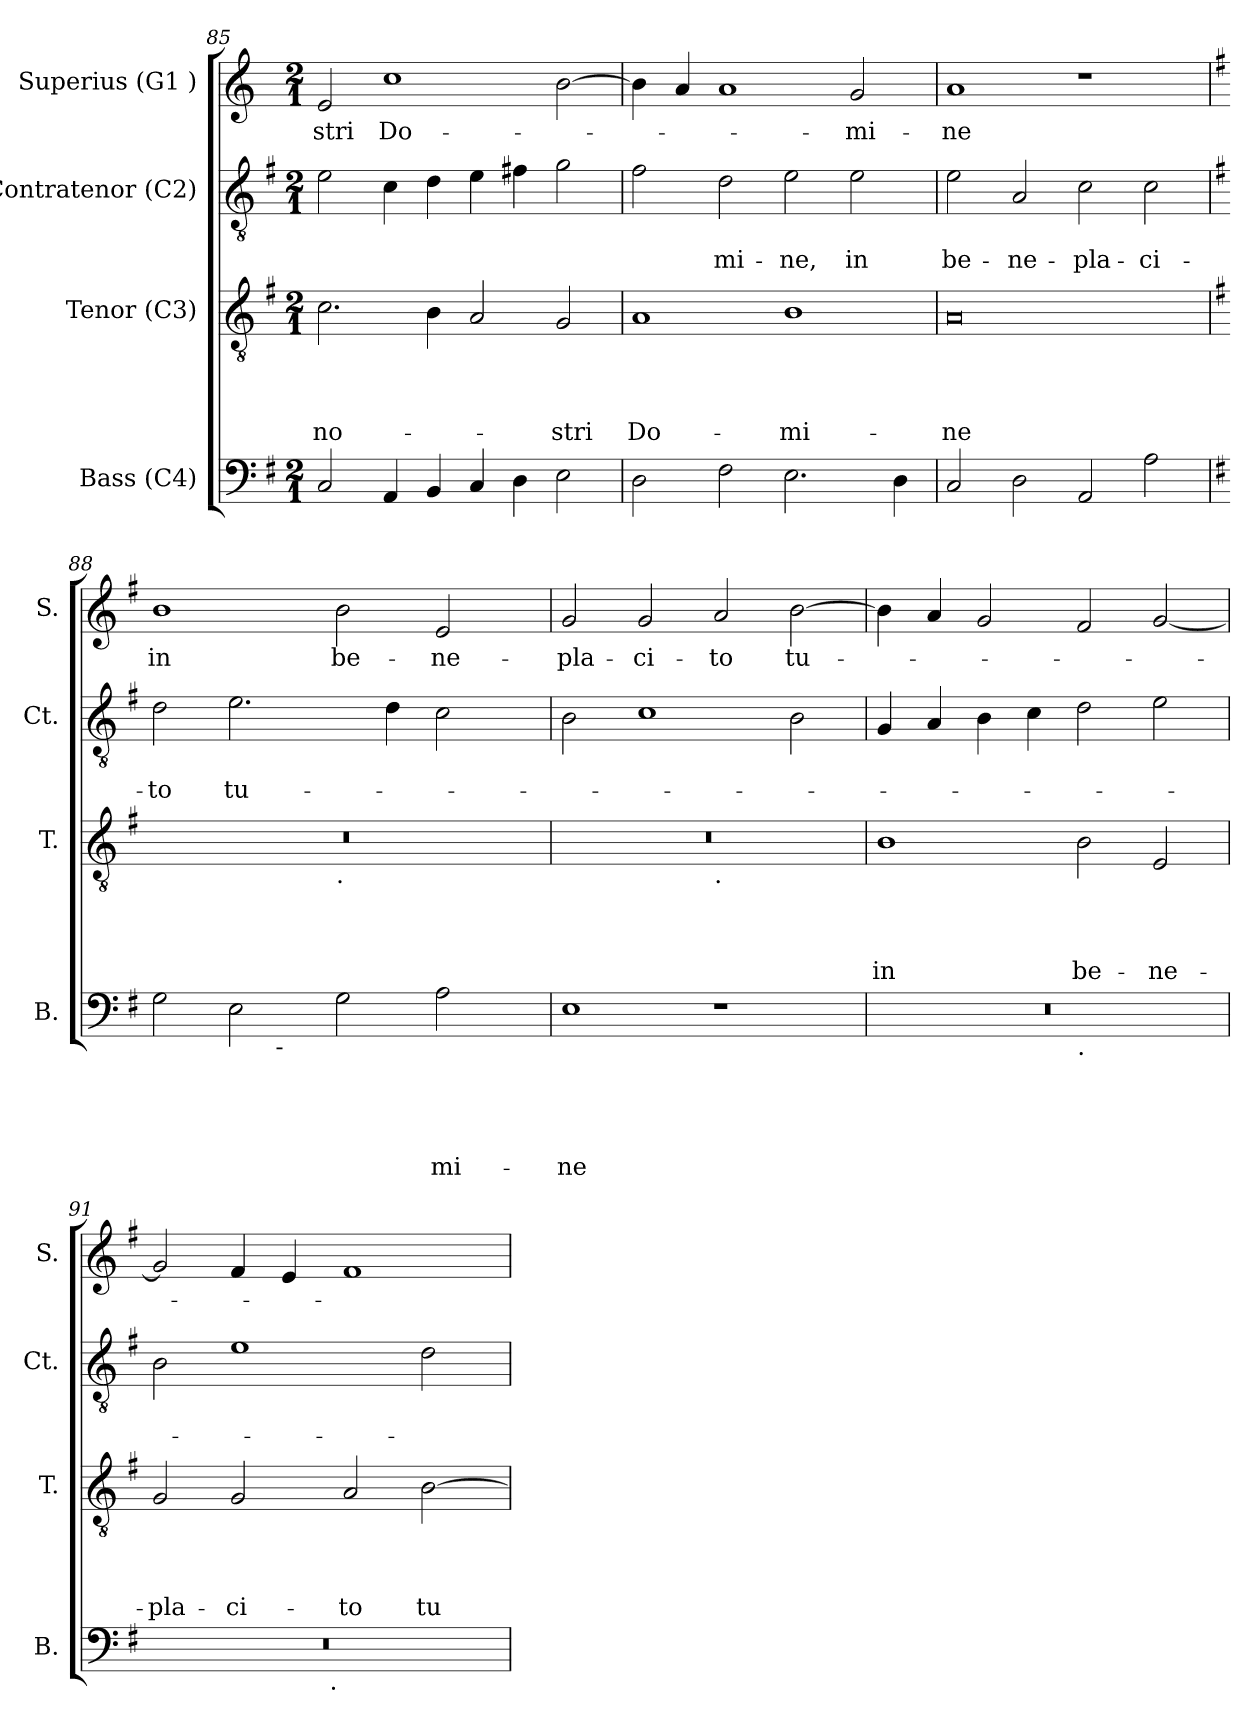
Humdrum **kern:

**kern	**text	**text	**text	**text	**text	**kern	**text	**text	**text	**text	**kern	**text	**text	**kern	**text
*part4	*part4	*part4	*part4	*part4	*part4	*part3	*part3	*part3	*part3	*part3	*part2	*part2	*part2	*part1	*part1
*staff4	*staff4	*staff4	*staff4	*staff4	*staff4	*staff3	*staff3	*staff3	*staff3	*staff3	*staff2	*staff2	*staff2	*staff1	*staff1
*I"Bass (C4)	*	*	*	*	*	*I"Tenor (C3)	*	*	*	*	*I"Contratenor (C2)	*	*	*I"Superius (G1 )	*
*I'B.	*	*	*	*	*	*I'T.	*	*	*	*	*I'Ct.	*	*	*I'S.	*
*clefF4	*	*	*	*	*	*clefGv2	*	*	*	*	*clefGv2	*	*	*clefG2	*
*k[f#]	*	*	*	*	*	*k[f#]	*	*	*	*	*k[f#]	*	*	*k[]	*
*G:	*	*	*	*	*	*G:	*	*	*	*	*G:	*	*	*C:	*
*M2/1	*	*	*	*	*	*M2/1	*	*	*	*	*M2/1	*	*	*M2/1	*
=85	=85	=85	=85	=85	=85	=85	=85	=85	=85	=85	=85	=85	=85	=85	=85
!	!	!	!	!	!	!	!	!	!	!LO:LY:b	!	!	!	!	!LO:LY:b
2C/	.	.	.	.	.	2.c\	.	.	.	no-	2e\	.	.	2e/	-stri
!	!	!	!	!	!	!	!	!	!	!	!	!	!	!	!LO:LY:b
4AA/	.	.	.	.	.	.	.	.	.	.	4c\	.	.	1cc	Do-
4BB/	.	.	.	.	.	4B\	.	.	.	.	4d\	.	.	.	.
4C/	.	.	.	.	.	2A/	.	.	.	.	4e\	.	.	.	.
4D\	.	.	.	.	.	.	.	.	.	.	4f#X\	.	.	.	.
!	!	!	!	!	!	!	!	!	!	!LO:LY:b	!	!	!	!	!
2E\	.	.	.	.	.	2G/	.	.	.	-stri	2g\	.	.	[>2b\	.
=86	=86	=86	=86	=86	=86	=86	=86	=86	=86	=86	=86	=86	=86	=86	=86
!	!	!	!	!	!	!	!	!	!	!LO:LY:b	!	!	!	!	!
2D\	.	.	.	.	.	1A	.	.	.	Do-	2f#\	.	.	4b\]	.
.	.	.	.	.	.	.	.	.	.	.	.	.	.	4a/	.
!	!	!	!	!	!	!	!	!	!	!	!	!	!LO:LY:b	!	!
2F#\	.	.	.	.	.	.	.	.	.	.	2d\	.	-mi-	1a	.
!	!	!	!	!	!	!	!	!	!	!LO:LY:b	!	!	!LO:LY:b	!	!
2.E\	.	.	.	.	.	1B	.	.	.	-mi-	2e\	.	-ne,	.	.
!	!	!	!	!	!	!	!	!	!	!	!	!	!LO:LY:b	!	!LO:LY:b
.	.	.	.	.	.	.	.	.	.	.	2e\	.	in	2g/	-mi-
4D\	.	.	.	.	.	.	.	.	.	.	.	.	.	.	.
=87	=87	=87	=87	=87	=87	=87	=87	=87	=87	=87	=87	=87	=87	=87	=87
!	!	!	!	!	!	!	!	!	!	!LO:LY:b:rj	!	!	!LO:LY:b	!	!LO:LY:b
2C/	.	.	.	.	.	0A	.	.	.	-ne	2e\	.	be-	1a	-ne
!	!	!	!	!	!	!	!	!	!	!	!	!	!LO:LY:b	!	!
2D\	.	.	.	.	.	.	.	.	.	.	2A/	.	-ne-	.	.
!	!	!	!	!	!	!	!	!	!	!	!	!	!LO:LY:b	!	!
2AA/	.	.	.	.	.	.	.	.	.	.	2c\	.	-pla-	1r	.
!	!	!	!	!	!	!	!	!	!	!	!	!	!LO:LY:b	!	!
2A\	.	.	.	.	.	.	.	.	.	.	2c\	.	-ci-	.	.
!!LO:PB:g=z
=88	=88	=88	=88	=88	=88	=88	=88	=88	=88	=88	=88	=88	=88	=88	=88
*	*	*	*	*	*	*	*	*	*	*	*	*	*	*k[f#]	*
*	*	*	*	*	*	*	*	*	*	*	*	*	*	*G:	*
!	!	!	!	!	!	!	!	!	!	!	!	!	!LO:LY:b	!	!LO:LY:b
*^	*	*	*	*	*	*^	*	*	*	*	*	*	*	*	*
2G\	2ryy	.	.	.	.	.	0r	1ryy	.	.	.	.	2d\	.	-to	1b	in
!	!	!	!	!	!	!	!	!	!	!	!	!	!	!	!LO:LY:b	!	!
2E\	8ryy	.	.	.	.	.	.	.	.	.	.	.	2.e\	.	tu-	.	.
.	32ryy	.	.	.	.	.	.	.	.	.	.	.	.	.	.	.	.
!	!LO:TX:b:t=-	!	!	!	!	!	!	!	!	!	!	!	!	!	!	!	!
.	1ryy	.	.	.	.	.	.	.	.	.	.	.	.	.	.	.	.
!	!	!	!	!	!	!	!	!LO:TX:b:t=.	!	!	!	!	!	!	!	!	!
!	!	!	!	!	!	!	!	!	!	!	!	!	!	!	!	!	!LO:LY:b
2G\	.	.	.	.	.	.	.	1ryy	.	.	.	.	.	.	.	2b\	be-
.	.	.	.	.	.	.	.	.	.	.	.	.	4d\	.	.	.	.
!	!	!	!	!	!	!LO:LY:b	!	!	!	!	!	!	!	!	!	!	!LO:LY:b
2A\	.	.	.	.	.	-mi-	.	.	.	.	.	.	2c\	.	.	2e/	-ne-
.	4ryy	.	.	.	.	.	.	.	.	.	.	.	.	.	.	.	.
.	16.ryy	.	.	.	.	.	.	.	.	.	.	.	.	.	.	.	.
=89	=89	=89	=89	=89	=89	=89	=89	=89	=89	=89	=89	=89	=89	=89	=89	=89	=89
!	!	!	!	!	!	!LO:LY:b	!	!	!	!	!	!	!	!	!	!	!LO:LY:b
*v	*v	*	*	*	*	*	*	*	*	*	*	*	*	*	*	*	*
1E	.	.	.	.	-ne	0r	1ryy	.	.	.	.	2B\	.	.	2g/	-pla-
!	!	!	!	!	!	!	!	!	!	!	!	!	!	!	!	!LO:LY:b
.	.	.	.	.	.	.	.	.	.	.	.	1c	.	.	2g/	-ci-
!	!	!	!	!	!	!	!LO:TX:b:t=.	!	!	!	!	!	!	!	!	!
!	!	!	!	!	!	!	!	!	!	!	!	!	!	!	!	!LO:LY:b
1r	.	.	.	.	.	.	1ryy	.	.	.	.	.	.	.	2a/	-to
!	!	!	!	!	!	!	!	!	!	!	!	!	!	!	!	!LO:LY:b
.	.	.	.	.	.	.	.	.	.	.	.	2B\	.	.	[>2b\	tu-
=90	=90	=90	=90	=90	=90	=90	=90	=90	=90	=90	=90	=90	=90	=90	=90	=90
!	!	!	!	!	!	!	!	!	!	!	!LO:LY:b	!	!	!	!	!
*^	*	*	*	*	*	*v	*v	*	*	*	*	*	*	*	*	*
0r	1ryy	.	.	.	.	.	1B	.	.	.	in	4G/	.	.	4b\]	.
.	.	.	.	.	.	.	.	.	.	.	.	4A/	.	.	4a/	.
.	.	.	.	.	.	.	.	.	.	.	.	4B\	.	.	2g/	.
.	.	.	.	.	.	.	.	.	.	.	.	4c\	.	.	.	.
!	!LO:TX:b:t=.	!	!	!	!	!	!	!	!	!	!	!	!	!	!	!
!	!	!	!	!	!	!	!	!	!	!	!LO:LY:b	!	!	!	!	!
.	1ryy	.	.	.	.	.	2B\	.	.	.	be-	2d\	.	.	2f#/	.
!	!	!	!	!	!	!	!	!	!	!	!LO:LY:b	!	!	!	!	!
.	.	.	.	.	.	.	2E/	.	.	.	-ne-	2e\	.	.	[<2g/	.
=91	=91	=91	=91	=91	=91	=91	=91	=91	=91	=91	=91	=91	=91	=91	=91	=91
!	!	!	!	!	!	!	!	!	!	!	!LO:LY:b	!	!	!	!	!
0r	2ryy	.	.	.	.	.	2G/	.	.	.	-pla-	2B\	.	.	2g/]	.
!	!	!	!	!	!	!	!	!	!	!	!LO:LY:b	!	!	!	!	!
.	4...ryy	.	.	.	.	.	2G/	.	.	.	-ci-	1e	.	.	4f#/	.
.	.	.	.	.	.	.	.	.	.	.	.	.	.	.	4e/	.
!	!LO:TX:b:t=.	!	!	!	!	!	!	!	!	!	!	!	!	!	!	!
.	1ryy	.	.	.	.	.	.	.	.	.	.	.	.	.	.	.
!	!	!	!	!	!	!	!	!	!	!	!LO:LY:b	!	!	!	!	!
.	.	.	.	.	.	.	2A/	.	.	.	-to	.	.	.	1f#	.
!	!	!	!	!	!	!	!	!	!	!	!LO:LY:b	!	!	!	!	!
.	.	.	.	.	.	.	[<2B\	.	.	.	tu-	2d\	.	.	.	.
.	32ryy	.	.	.	.	.	.	.	.	.	.	.	.	.	.	.
*v	*v	*	*	*	*	*	*	*	*	*	*	*	*	*	*	*
=	=	=	=	=	=	=	=	=	=	=	=	=	=	=	=
*-	*-	*-	*-	*-	*-	*-	*-	*-	*-	*-	*-	*-	*-	*-	*-
